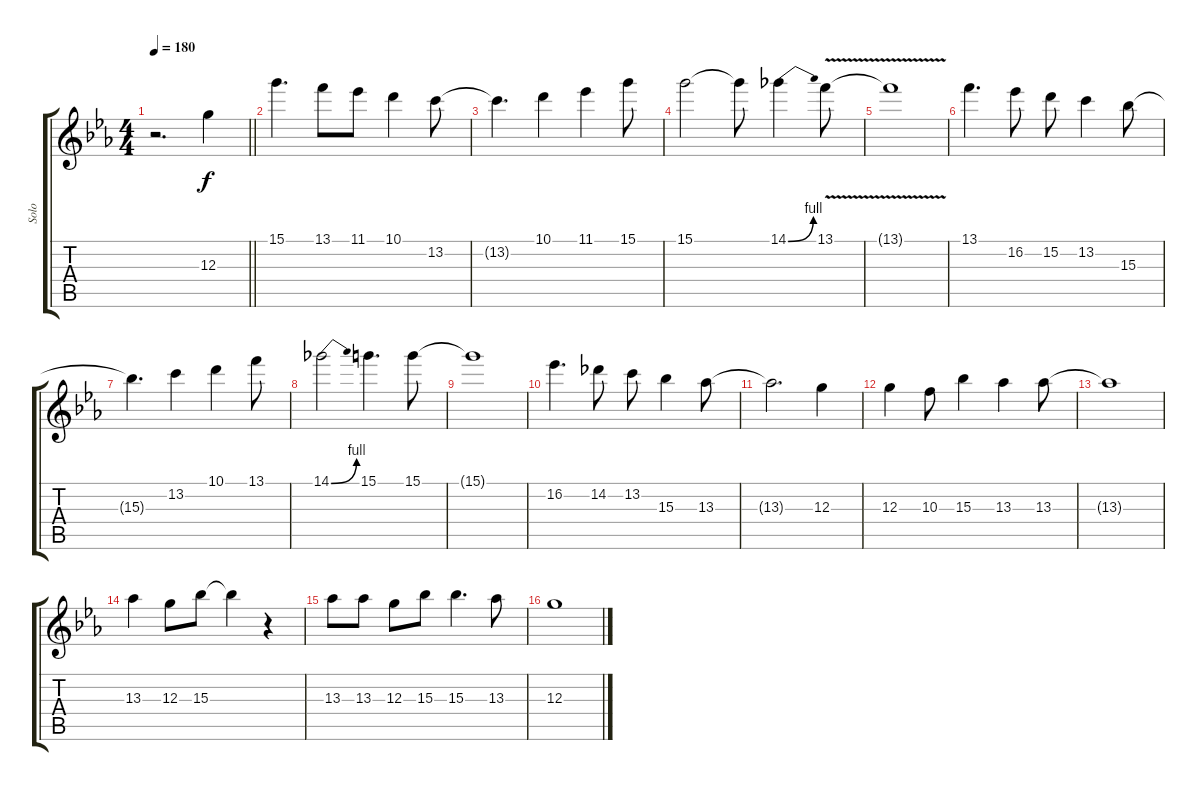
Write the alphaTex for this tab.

\track ("Solo" "Solo") {instrument electricguitarjazz}
\staff {score tabs}
\tuning (E4 B3 G3 D3 A2 E2) {hide}
\ts (4 4)
\tempo 180
\clef g2
\barLineRight lightlight
\ks eb
r.2{d dy f} 12.3.4 |
15.1.4{d} 13.1.8{beam merge} 11.1.8 10.1.4 13.2.8 |
13.2{t}.4{d} 10.1.4 11.1.4 15.1.8 |
15.1.2 15.1{t}.8 14.1{be (bend 0 0 60 4)}.4 13.1{v}.8 |
13.1{t}.1 |
13.1.4{d} 16.2.8 15.2.8 13.2.4 15.3.8 |
15.3{t}.4{d} 13.2.4 10.1.4 13.1.8 |
14.1{be (bend 0 0 60 4)}.2 15.1.4{d} 15.1.8 |
15.1{t}.1 |
16.2.4{d} 14.2.8 13.2.8 15.3.4 13.3.8 |
13.3{t}.2{d} 12.3.4 |
12.3.4 10.3.8 15.3.4 13.3.4 13.3.8 |
13.3{t}.1 |
13.3.4 12.3.8 15.3.8 15.3{t}.4 r.4 |
13.3.8 13.3.8 12.3.8 15.3.8 15.3.4{d} 13.3.8 |
12.3.1
